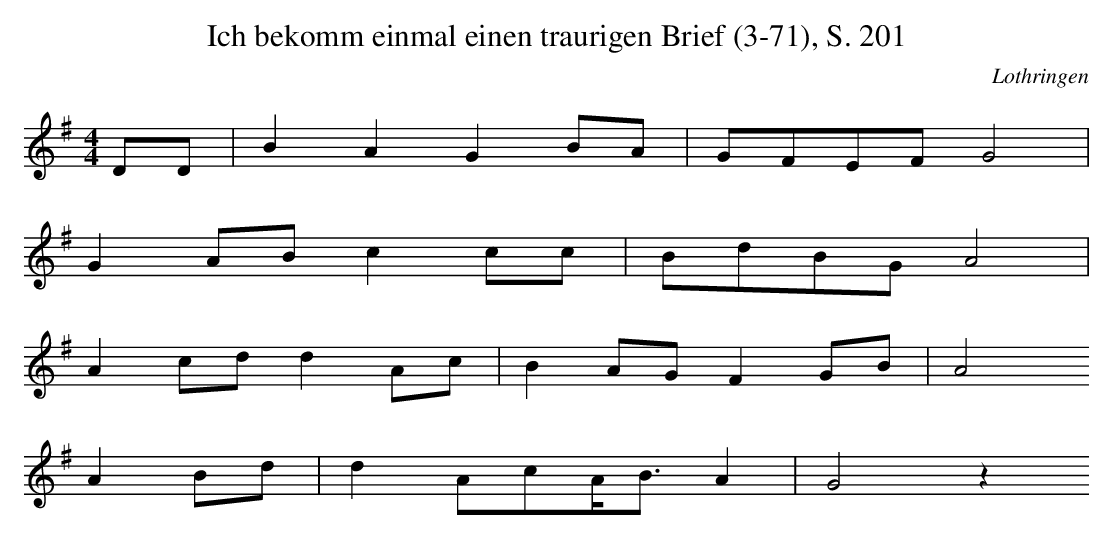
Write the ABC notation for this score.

X:1
T: Ich bekomm einmal einen traurigen Brief (3-71), S. 201
O: Lothringen
M: 4/4
L: 1/16
K: G
D2D2 | B4A4G4B2A2 | G2F2E2F2G8 |
G4A2B2c4c2c2 | B2d2B2G2A8 |
A4c2d2d4A2c2 | B4A2G2F4G2B2 | A8
A4B2d2 | d4A2c2AB3A4 | G8z4
